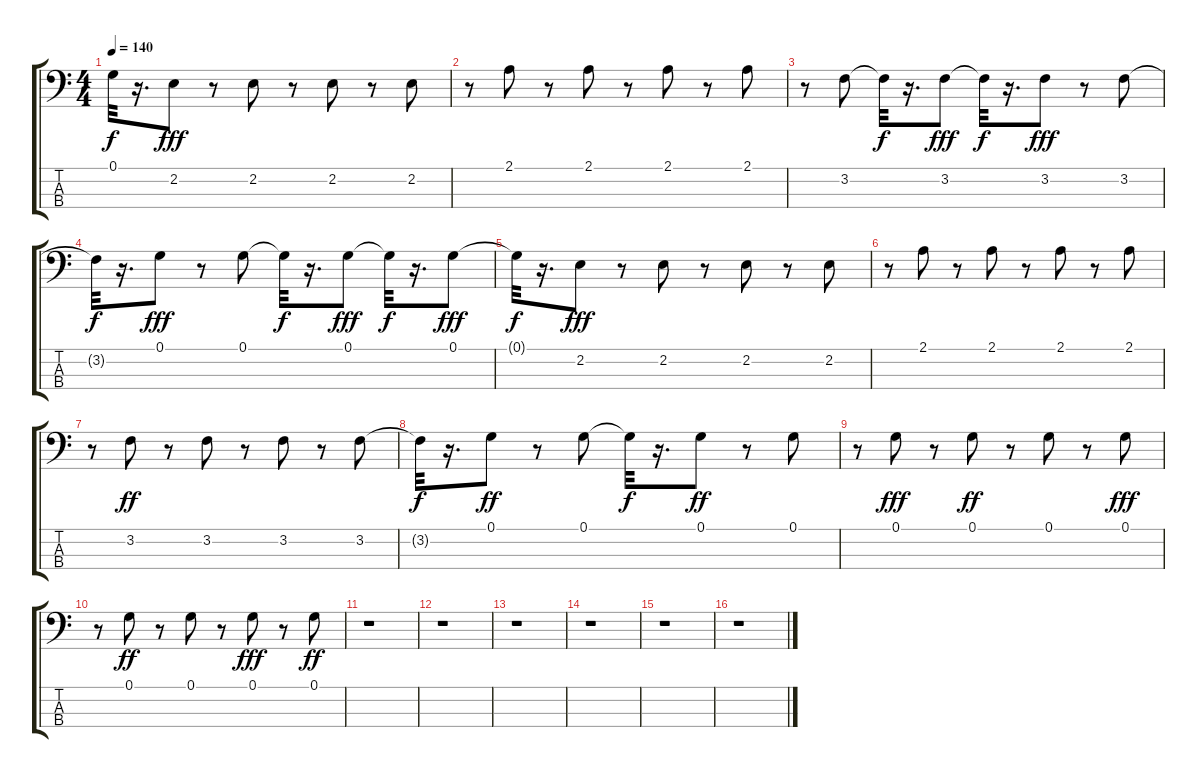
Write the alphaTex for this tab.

\track "" {instrument synthbass2}
\staff {score tabs}
\tuning (G2 D2 A1 E1) {hide}
\ts (4 4)
\tempo 140
\clef f4
\ks c
0.1{t}.32{dy f} r.16{d} 2.2.8{dy fff} r.8 2.2.8 r.8 2.2.8 r.8 2.2.8 |
r.8 2.1.8 r.8 2.1.8 r.8 2.1.8 r.8 2.1.8 |
r.8 3.2.8 3.2{t}.32{dy f} r.16{d} 3.2.8{dy fff} 3.2{t}.32{dy f} r.16{d} 3.2.8{dy fff} r.8 3.2.8 |
3.2{t}.32{dy f} r.16{d} 0.1.8{dy fff} r.8 0.1.8 0.1{t}.32{dy f} r.16{d} 0.1.8{dy fff} 0.1{t}.32{dy f} r.16{d} 0.1.8{dy fff} |
0.1{t}.32{dy f} r.16{d} 2.2.8{dy fff} r.8 2.2.8 r.8 2.2.8 r.8 2.2.8 |
r.8 2.1.8 r.8 2.1.8 r.8 2.1.8 r.8 2.1.8 |
r.8 3.2.8{dy ff} r.8 3.2.8 r.8 3.2.8 r.8 3.2.8 |
3.2{t}.32{dy f} r.16{d} 0.1.8{dy ff} r.8 0.1.8 0.1{t}.32{dy f} r.16{d} 0.1.8{dy ff} r.8 0.1.8 |
r.8 0.1.8{dy fff} r.8 0.1.8{dy ff} r.8 0.1.8 r.8 0.1.8{dy fff} |
r.8 0.1.8{dy ff} r.8 0.1.8 r.8 0.1.8{dy fff} r.8 0.1.8{dy ff} |
r.1 |
r.1 |
r.1 |
r.1 |
r.1 |
r.1
